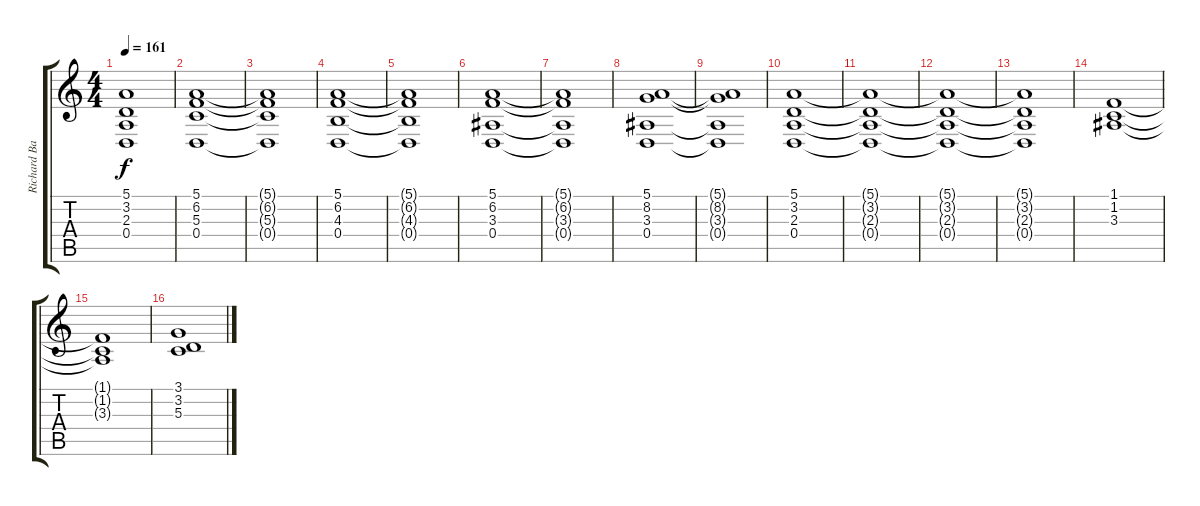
\track ("Richard Barbieri (Keys)" "Richard Ba") {instrument synthstrings2}
\staff {score tabs}
\tuning (E4 B3 G3 D3 A2 D2) {hide}
\ts (4 4)
\tempo 161
\clef g2
\ks c
(5.1{t} 3.2{t} 2.3{t} 0.4{t}).1{dy f} |
(5.1 6.2 5.3 0.4).1 |
(5.1{t} 6.2{t} 5.3{t} 0.4{t}).1 |
(5.1 6.2 4.3 0.4).1 |
(5.1{t} 6.2{t} 4.3{t} 0.4{t}).1 |
(5.1 6.2 3.3 0.4).1 |
(5.1{t} 6.2{t} 3.3{t} 0.4{t}).1 |
(5.1 8.2 3.3 0.4).1 |
(5.1{t} 8.2{t} 3.3{t} 0.4{t}).1 |
(5.1 3.2 2.3 0.4).1 |
(5.1{t} 3.2{t} 2.3{t} 0.4{t}).1 |
(5.1{t} 3.2{t} 2.3{t} 0.4{t}).1 |
(5.1{t} 3.2{t} 2.3{t} 0.4{t}).1 |
(1.1 1.2 3.3).1 |
(1.1{t} 1.2{t} 3.3{t}).1 |
(3.1 3.2 5.3).1
